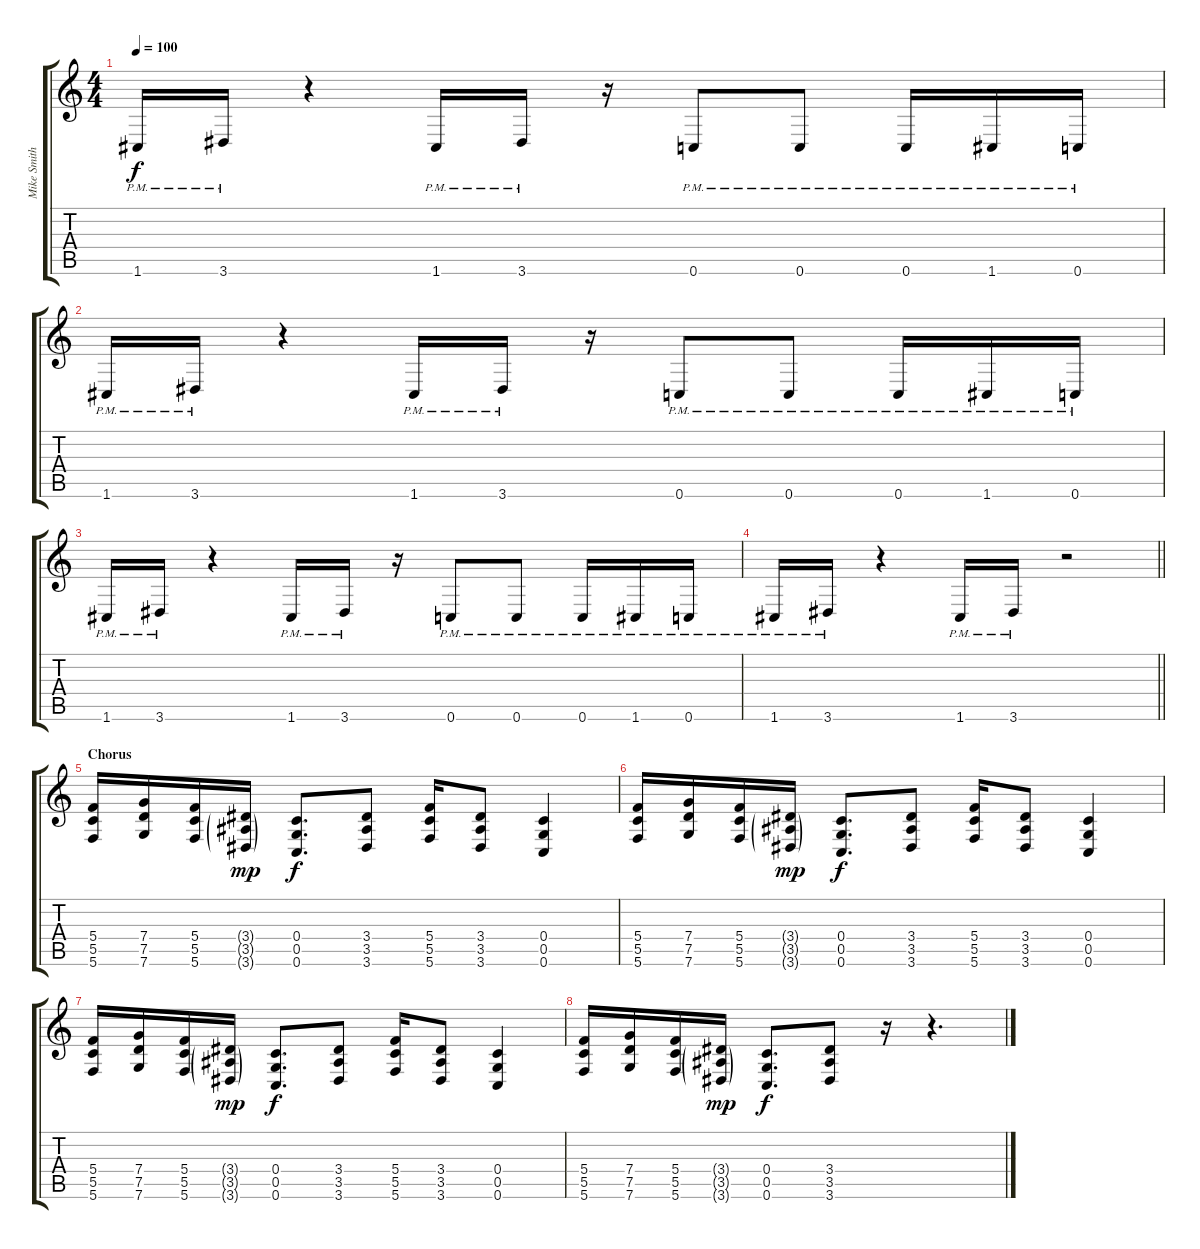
\track ("Mike Smith" "Mike Smith") {instrument distortionguitar}
\staff {score tabs}
\tuning (D4 A3 F3 C3 G2 C2) {hide}
\ts (4 4)
\tempo 100
\clef g2
\ks c
1.6{pm}.16{dy f} 3.6{pm}.16 r.4 1.6{pm}.16 3.6{pm}.16 r.16 0.6{pm}.8 0.6{pm}.8 0.6{pm}.16 1.6{pm}.16 0.6{pm}.16 |
1.6{pm}.16 3.6{pm}.16 r.4 1.6{pm}.16 3.6{pm}.16 r.16 0.6{pm}.8 0.6{pm}.8 0.6{pm}.16 1.6{pm}.16 0.6{pm}.16 |
1.6{pm}.16 3.6{pm}.16 r.4 1.6{pm}.16 3.6{pm}.16 r.16 0.6{pm}.8 0.6{pm}.8 0.6{pm}.16 1.6{pm}.16 0.6{pm}.16 |
\barLineRight lightlight
1.6{pm}.16 3.6{pm}.16 r.4 1.6{pm}.16 3.6{pm}.16 r.2 |
\section ("" "Chorus")
(5.4 5.5 5.6).16 (7.4 7.5 7.6).16 (5.4 5.5 5.6).16 (3.4{g} 3.5{g} 3.6{g}).16{dy mp} (0.4 0.5 0.6).8{d dy f} (3.4 3.5 3.6).8 (5.4 5.5 5.6).16 (3.4 3.5 3.6).8 (0.4 0.5 0.6).4 |
(5.4 5.5 5.6).16 (7.4 7.5 7.6).16 (5.4 5.5 5.6).16 (3.4{g} 3.5{g} 3.6{g}).16{dy mp} (0.4 0.5 0.6).8{d dy f} (3.4 3.5 3.6).8 (5.4 5.5 5.6).16 (3.4 3.5 3.6).8 (0.4 0.5 0.6).4 |
(5.4 5.5 5.6).16 (7.4 7.5 7.6).16 (5.4 5.5 5.6).16 (3.4{g} 3.5{g} 3.6{g}).16{dy mp} (0.4 0.5 0.6).8{d dy f} (3.4 3.5 3.6).8 (5.4 5.5 5.6).16 (3.4 3.5 3.6).8 (0.4 0.5 0.6).4 |
(5.4 5.5 5.6).16 (7.4 7.5 7.6).16 (5.4 5.5 5.6).16 (3.4{g} 3.5{g} 3.6{g}).16{dy mp} (0.4 0.5 0.6).8{d dy f} (3.4 3.5 3.6).8 r.16 r.4{d}
